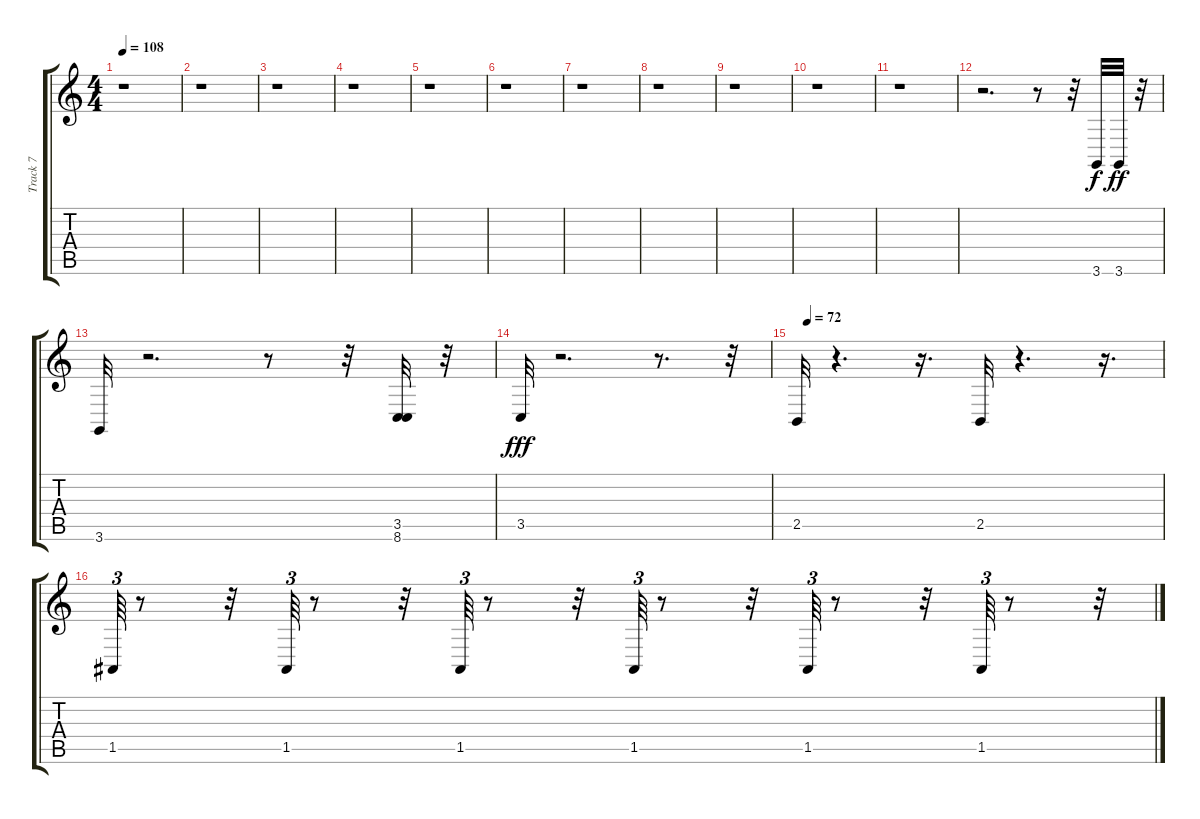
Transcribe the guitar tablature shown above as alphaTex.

\track ("Track 7" "Track 7") {instrument timpani}
\staff {score tabs}
\tuning (E4 B3 G3 D3 A2 E2) {hide}
\ts (4 4)
\tempo 108
\clef g2
\ks c
r.1{dy f} |
r.1 |
r.1 |
r.1 |
r.1 |
r.1 |
r.1 |
r.1 |
r.1 |
r.1 |
r.1 |
r.2{d} r.8 r.32 3.6.32 3.6.32{dy ff} r.32 |
3.6.32 r.2{d} r.8 r.32 (3.5 8.6).32 r.32 |
3.5.32{dy fff} r.2{d} r.8{d} r.32 |
\tempo (72 0.03125)
2.5.32 r.4{d} r.16{d} 2.5.32 r.4{d} r.16{d} |
1.5.64{tu (3 2)} r.8 r.32 1.5.64{tu (3 2)} r.8 r.32 1.5.64{tu (3 2)} r.8 r.32 1.5.64{tu (3 2)} r.8 r.32 1.5.64{tu (3 2)} r.8 r.32 1.5.64{tu (3 2)} r.8 r.32
